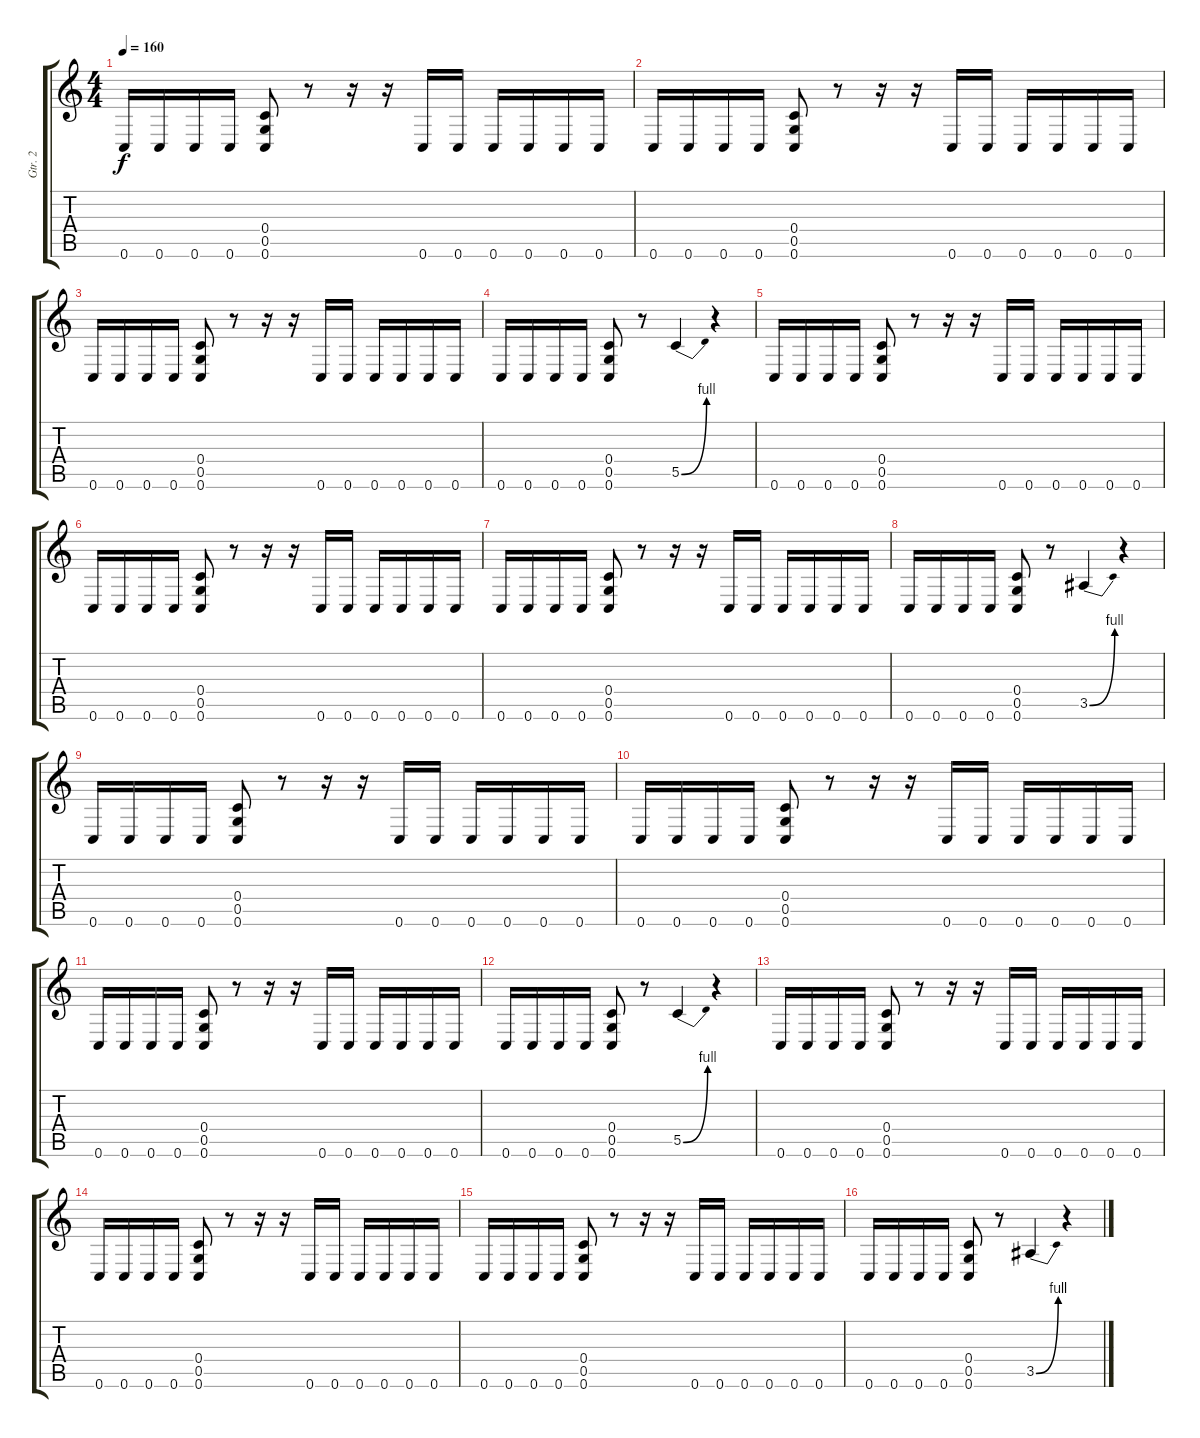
\track ("Gtr. 2" "Gtr. 2") {instrument distortionguitar}
\staff {score tabs}
\tuning (D4 A3 F3 C3 G2 C2) {hide}
\ts (4 4)
\tempo 160
\clef g2
\ks c
0.6.16{dy f} 0.6.16 0.6.16 0.6.16 (0.4 0.5 0.6).8 r.8 r.16 r.16 0.6.16 0.6.16 0.6.16 0.6.16 0.6.16 0.6.16 |
0.6.16 0.6.16 0.6.16 0.6.16 (0.4 0.5 0.6).8 r.8 r.16 r.16 0.6.16 0.6.16 0.6.16 0.6.16 0.6.16 0.6.16 |
0.6.16 0.6.16 0.6.16 0.6.16 (0.4 0.5 0.6).8 r.8 r.16 r.16 0.6.16 0.6.16 0.6.16 0.6.16 0.6.16 0.6.16 |
0.6.16 0.6.16 0.6.16 0.6.16 (0.4 0.5 0.6).8 r.8 5.5{be (bend 0 0 60 4)}.4 r.4 |
0.6.16 0.6.16 0.6.16 0.6.16 (0.4 0.5 0.6).8 r.8 r.16 r.16 0.6.16 0.6.16 0.6.16 0.6.16 0.6.16 0.6.16 |
0.6.16 0.6.16 0.6.16 0.6.16 (0.4 0.5 0.6).8 r.8 r.16 r.16 0.6.16 0.6.16 0.6.16 0.6.16 0.6.16 0.6.16 |
0.6.16 0.6.16 0.6.16 0.6.16 (0.4 0.5 0.6).8 r.8 r.16 r.16 0.6.16 0.6.16 0.6.16 0.6.16 0.6.16 0.6.16 |
0.6.16 0.6.16 0.6.16 0.6.16 (0.4 0.5 0.6).8 r.8 3.5{be (bend 0 0 60 4)}.4 r.4 |
0.6.16 0.6.16 0.6.16 0.6.16 (0.4 0.5 0.6).8 r.8 r.16 r.16 0.6.16 0.6.16 0.6.16 0.6.16 0.6.16 0.6.16 |
0.6.16 0.6.16 0.6.16 0.6.16 (0.4 0.5 0.6).8 r.8 r.16 r.16 0.6.16 0.6.16 0.6.16 0.6.16 0.6.16 0.6.16 |
0.6.16 0.6.16 0.6.16 0.6.16 (0.4 0.5 0.6).8 r.8 r.16 r.16 0.6.16 0.6.16 0.6.16 0.6.16 0.6.16 0.6.16 |
0.6.16 0.6.16 0.6.16 0.6.16 (0.4 0.5 0.6).8 r.8 5.5{be (bend 0 0 60 4)}.4 r.4 |
0.6.16 0.6.16 0.6.16 0.6.16 (0.4 0.5 0.6).8 r.8 r.16 r.16 0.6.16 0.6.16 0.6.16 0.6.16 0.6.16 0.6.16 |
0.6.16 0.6.16 0.6.16 0.6.16 (0.4 0.5 0.6).8 r.8 r.16 r.16 0.6.16 0.6.16 0.6.16 0.6.16 0.6.16 0.6.16 |
0.6.16 0.6.16 0.6.16 0.6.16 (0.4 0.5 0.6).8 r.8 r.16 r.16 0.6.16 0.6.16 0.6.16 0.6.16 0.6.16 0.6.16 |
0.6.16 0.6.16 0.6.16 0.6.16 (0.4 0.5 0.6).8 r.8 3.5{be (bend 0 0 60 4)}.4 r.4
